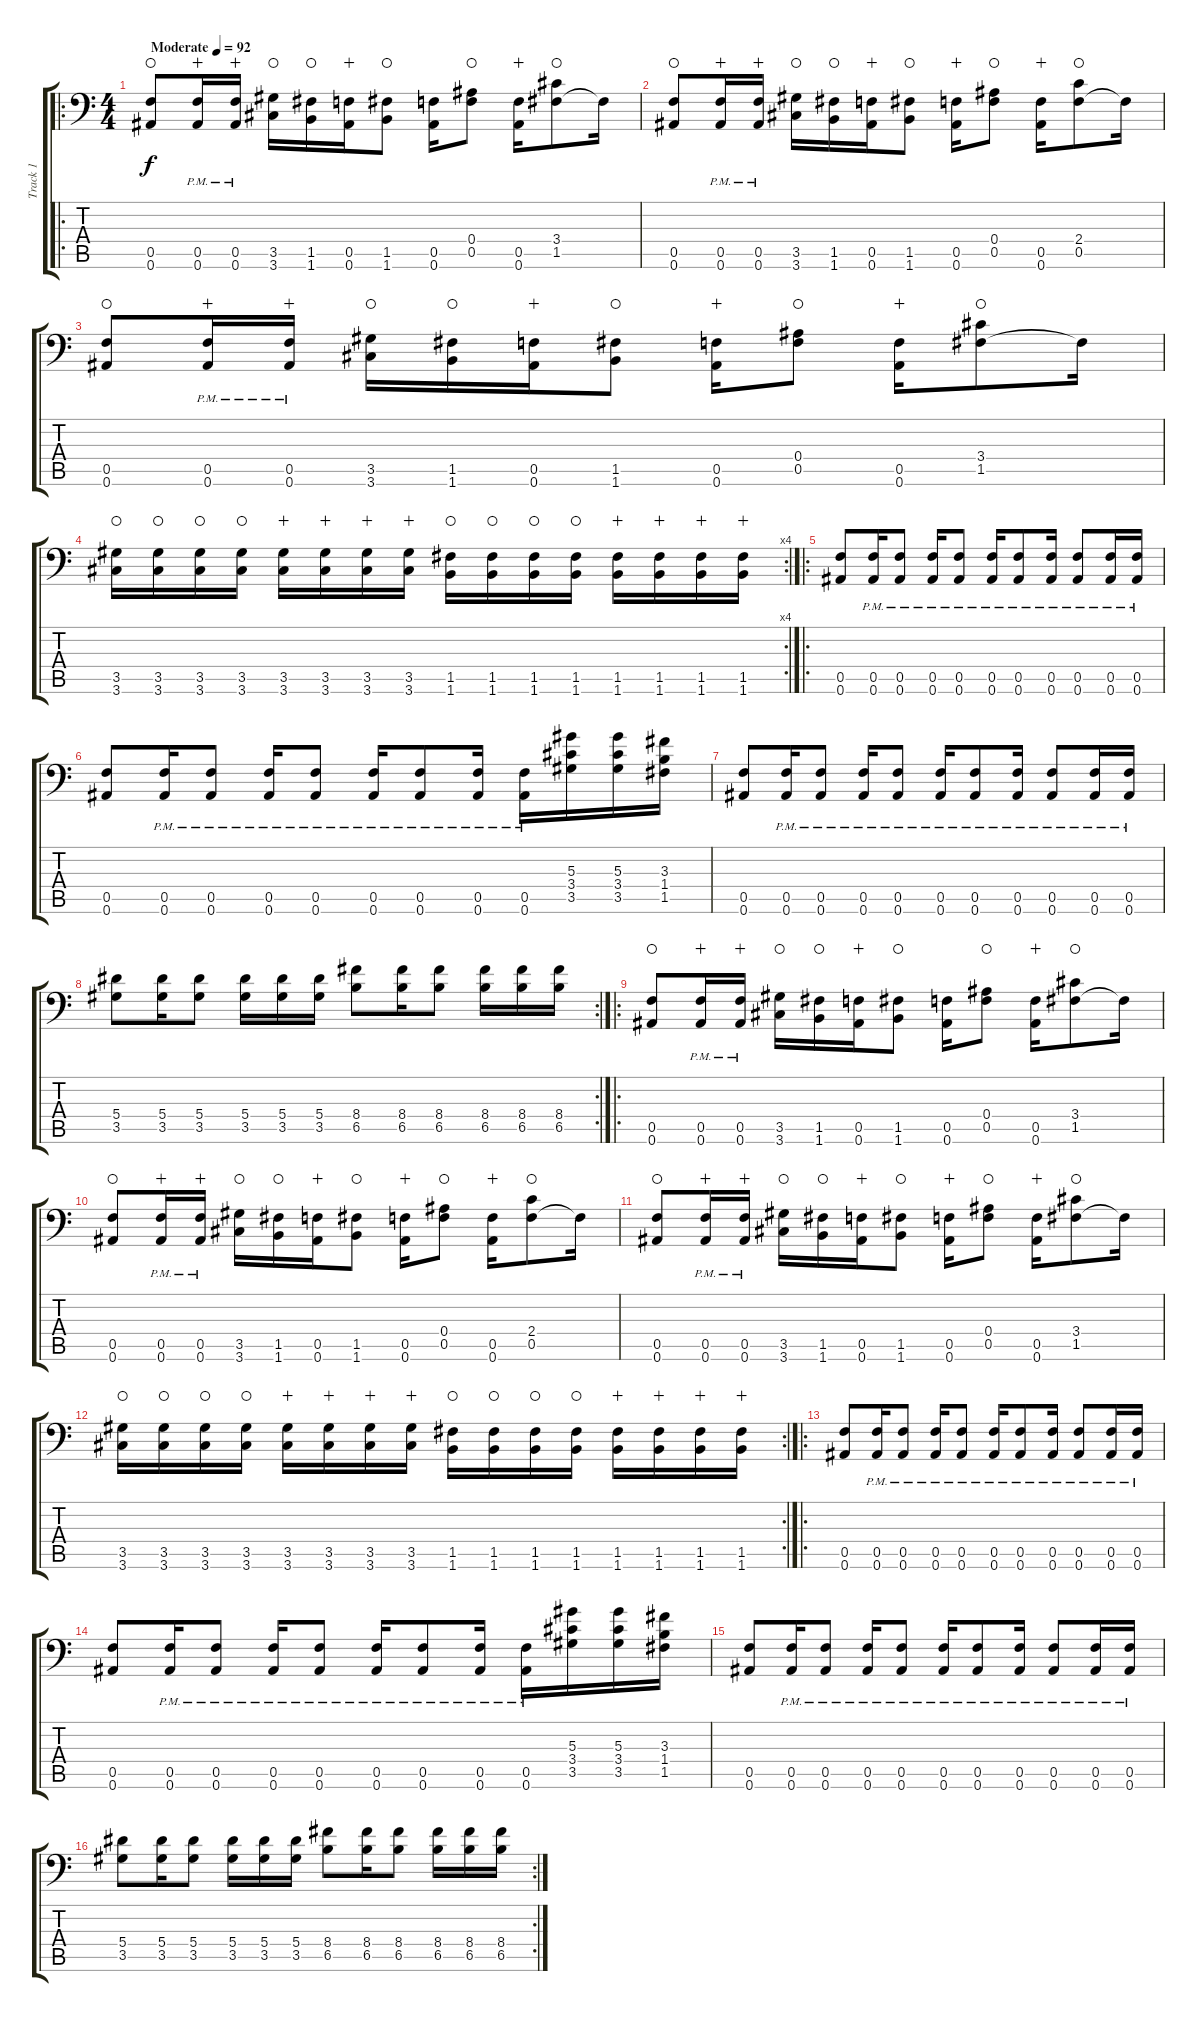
\track ("Track 1" "Track 1") {instrument distortionguitar}
\staff {score tabs}
\tuning (C4 G3 Eb3 Bb2 F2 Bb1) {hide}
\ro
\ts (4 4)
\tempo (92 "Moderate")
\clef f4
\ks c
(0.5 0.6).8{dy f instrument distortionguitar waho} (0.5{pm} 0.6{pm}).16{wahc} (0.5{pm} 0.6{pm}).16{wahc} (3.5 3.6).16{waho} (1.5 1.6).16{waho} (0.5 0.6).16{wahc} (1.5 1.6).8{waho} (0.5 0.6).16 (0.4 0.5).8{waho} (0.5 0.6).16{wahc} (3.4 1.5).8{waho} 1.5{t}.16 |
(0.5 0.6).8{waho} (0.5{pm} 0.6{pm}).16{wahc} (0.5{pm} 0.6{pm}).16{wahc} (3.5 3.6).16{waho} (1.5 1.6).16{waho} (0.5 0.6).16{wahc} (1.5 1.6).8{waho} (0.5 0.6).16{wahc} (0.4 0.5).8{waho} (0.5 0.6).16{wahc} (2.4 0.5).8{waho} 0.5{t}.16 |
(0.5 0.6).8{waho} (0.5{pm} 0.6{pm}).16{wahc} (0.5{pm} 0.6{pm}).16{wahc} (3.5 3.6).16{waho} (1.5 1.6).16{waho} (0.5 0.6).16{wahc} (1.5 1.6).8{waho} (0.5 0.6).16{wahc} (0.4 0.5).8{waho} (0.5 0.6).16{wahc} (3.4 1.5).8{waho} 1.5{t}.16 |
\rc 4
(3.5 3.6).16{waho} (3.5 3.6).16{waho} (3.5 3.6).16{waho} (3.5 3.6).16{waho} (3.5 3.6).16{wahc} (3.5 3.6).16{wahc} (3.5 3.6).16{wahc} (3.5 3.6).16{wahc} (1.5 1.6).16{waho} (1.5 1.6).16{waho} (1.5 1.6).16{waho} (1.5 1.6).16{waho} (1.5 1.6).16{wahc} (1.5 1.6).16{wahc} (1.5 1.6).16{wahc} (1.5 1.6).16{wahc} |
\ro
(0.5 0.6).8 (0.5{pm} 0.6{pm}).16 (0.5{pm} 0.6{pm}).8 (0.5{pm} 0.6{pm}).16 (0.5{pm} 0.6{pm}).8 (0.5{pm} 0.6{pm}).16 (0.5{pm} 0.6{pm}).8 (0.5{pm} 0.6{pm}).16 (0.5{pm} 0.6{pm}).8 (0.5{pm} 0.6{pm}).16 (0.5{pm} 0.6{pm}).16 |
(0.5 0.6).8 (0.5{pm} 0.6{pm}).16 (0.5{pm} 0.6{pm}).8 (0.5{pm} 0.6{pm}).16 (0.5{pm} 0.6{pm}).8 (0.5{pm} 0.6{pm}).16 (0.5{pm} 0.6{pm}).8 (0.5{pm} 0.6{pm}).16 (0.5{pm} 0.6{pm}).16 (5.3 3.4 3.5).16 (5.3 3.4 3.5).16 (3.3 1.4 1.5).16 |
(0.5 0.6).8 (0.5{pm} 0.6{pm}).16 (0.5{pm} 0.6{pm}).8 (0.5{pm} 0.6{pm}).16 (0.5{pm} 0.6{pm}).8 (0.5{pm} 0.6{pm}).16 (0.5{pm} 0.6{pm}).8 (0.5{pm} 0.6{pm}).16 (0.5{pm} 0.6{pm}).8 (0.5{pm} 0.6{pm}).16 (0.5{pm} 0.6{pm}).16 |
\rc 2
(5.4 3.5).8 (5.4 3.5).16 (5.4 3.5).8 (5.4 3.5).16 (5.4 3.5).16 (5.4 3.5).16 (8.4 6.5).8 (8.4 6.5).16 (8.4 6.5).8 (8.4 6.5).16 (8.4 6.5).16 (8.4 6.5).16 |
\ro
(0.5 0.6).8{waho} (0.5{pm} 0.6{pm}).16{wahc} (0.5{pm} 0.6{pm}).16{wahc} (3.5 3.6).16{waho} (1.5 1.6).16{waho} (0.5 0.6).16{wahc} (1.5 1.6).8{waho} (0.5 0.6).16 (0.4 0.5).8{waho} (0.5 0.6).16{wahc} (3.4 1.5).8{waho} 1.5{t}.16 |
(0.5 0.6).8{waho} (0.5{pm} 0.6{pm}).16{wahc} (0.5{pm} 0.6{pm}).16{wahc} (3.5 3.6).16{waho} (1.5 1.6).16{waho} (0.5 0.6).16{wahc} (1.5 1.6).8{waho} (0.5 0.6).16{wahc} (0.4 0.5).8{waho} (0.5 0.6).16{wahc} (2.4 0.5).8{waho} 0.5{t}.16 |
(0.5 0.6).8{waho} (0.5{pm} 0.6{pm}).16{wahc} (0.5{pm} 0.6{pm}).16{wahc} (3.5 3.6).16{waho} (1.5 1.6).16{waho} (0.5 0.6).16{wahc} (1.5 1.6).8{waho} (0.5 0.6).16{wahc} (0.4 0.5).8{waho} (0.5 0.6).16{wahc} (3.4 1.5).8{waho} 1.5{t}.16 |
\rc 2
(3.5 3.6).16{waho} (3.5 3.6).16{waho} (3.5 3.6).16{waho} (3.5 3.6).16{waho} (3.5 3.6).16{wahc} (3.5 3.6).16{wahc} (3.5 3.6).16{wahc} (3.5 3.6).16{wahc} (1.5 1.6).16{waho} (1.5 1.6).16{waho} (1.5 1.6).16{waho} (1.5 1.6).16{waho} (1.5 1.6).16{wahc} (1.5 1.6).16{wahc} (1.5 1.6).16{wahc} (1.5 1.6).16{wahc} |
\ro
(0.5 0.6).8 (0.5{pm} 0.6{pm}).16 (0.5{pm} 0.6{pm}).8 (0.5{pm} 0.6{pm}).16 (0.5{pm} 0.6{pm}).8 (0.5{pm} 0.6{pm}).16 (0.5{pm} 0.6{pm}).8 (0.5{pm} 0.6{pm}).16 (0.5{pm} 0.6{pm}).8 (0.5{pm} 0.6{pm}).16 (0.5{pm} 0.6{pm}).16 |
(0.5 0.6).8 (0.5{pm} 0.6{pm}).16 (0.5{pm} 0.6{pm}).8 (0.5{pm} 0.6{pm}).16 (0.5{pm} 0.6{pm}).8 (0.5{pm} 0.6{pm}).16 (0.5{pm} 0.6{pm}).8 (0.5{pm} 0.6{pm}).16 (0.5{pm} 0.6{pm}).16 (5.3 3.4 3.5).16 (5.3 3.4 3.5).16 (3.3 1.4 1.5).16 |
(0.5 0.6).8 (0.5{pm} 0.6{pm}).16 (0.5{pm} 0.6{pm}).8 (0.5{pm} 0.6{pm}).16 (0.5{pm} 0.6{pm}).8 (0.5{pm} 0.6{pm}).16 (0.5{pm} 0.6{pm}).8 (0.5{pm} 0.6{pm}).16 (0.5{pm} 0.6{pm}).8 (0.5{pm} 0.6{pm}).16 (0.5{pm} 0.6{pm}).16 |
\rc 2
(5.4 3.5).8 (5.4 3.5).16 (5.4 3.5).8 (5.4 3.5).16 (5.4 3.5).16 (5.4 3.5).16 (8.4 6.5).8 (8.4 6.5).16 (8.4 6.5).8 (8.4 6.5).16 (8.4 6.5).16 (8.4 6.5).16
